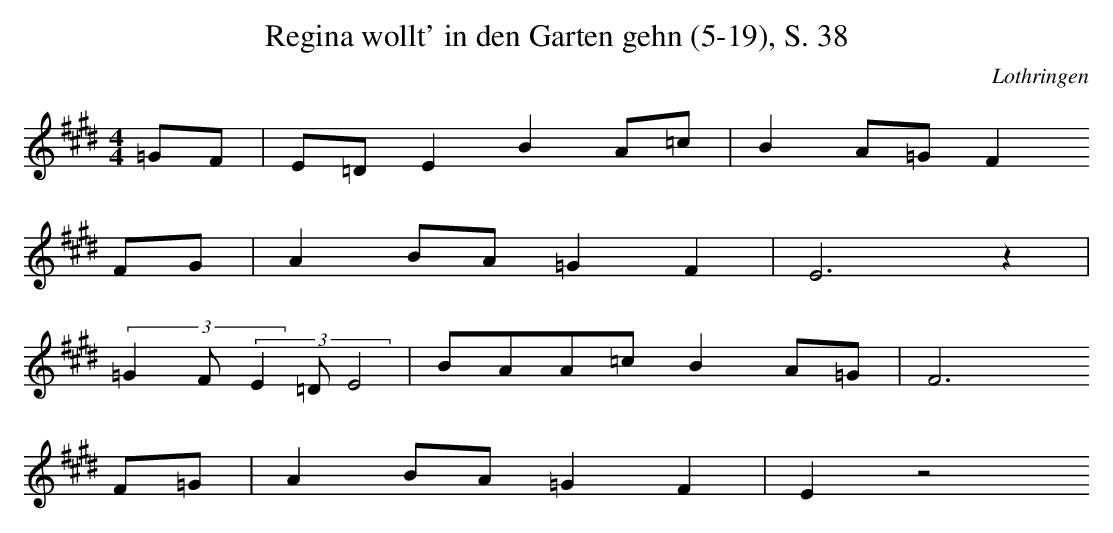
X:1
T: Regina wollt' in den Garten gehn (5-19), S. 38
O: Lothringen
M: 4/4
L: 1/8
K: E
=GF | E=DE2B2A=c | B2A=GF2
FG | A2BA=G2F2 | E6z2 |
(3=G2F(3E2=DE4 | BAA=cB2A=G | F6
F=G | A2BA=G2F2 | E2z4
